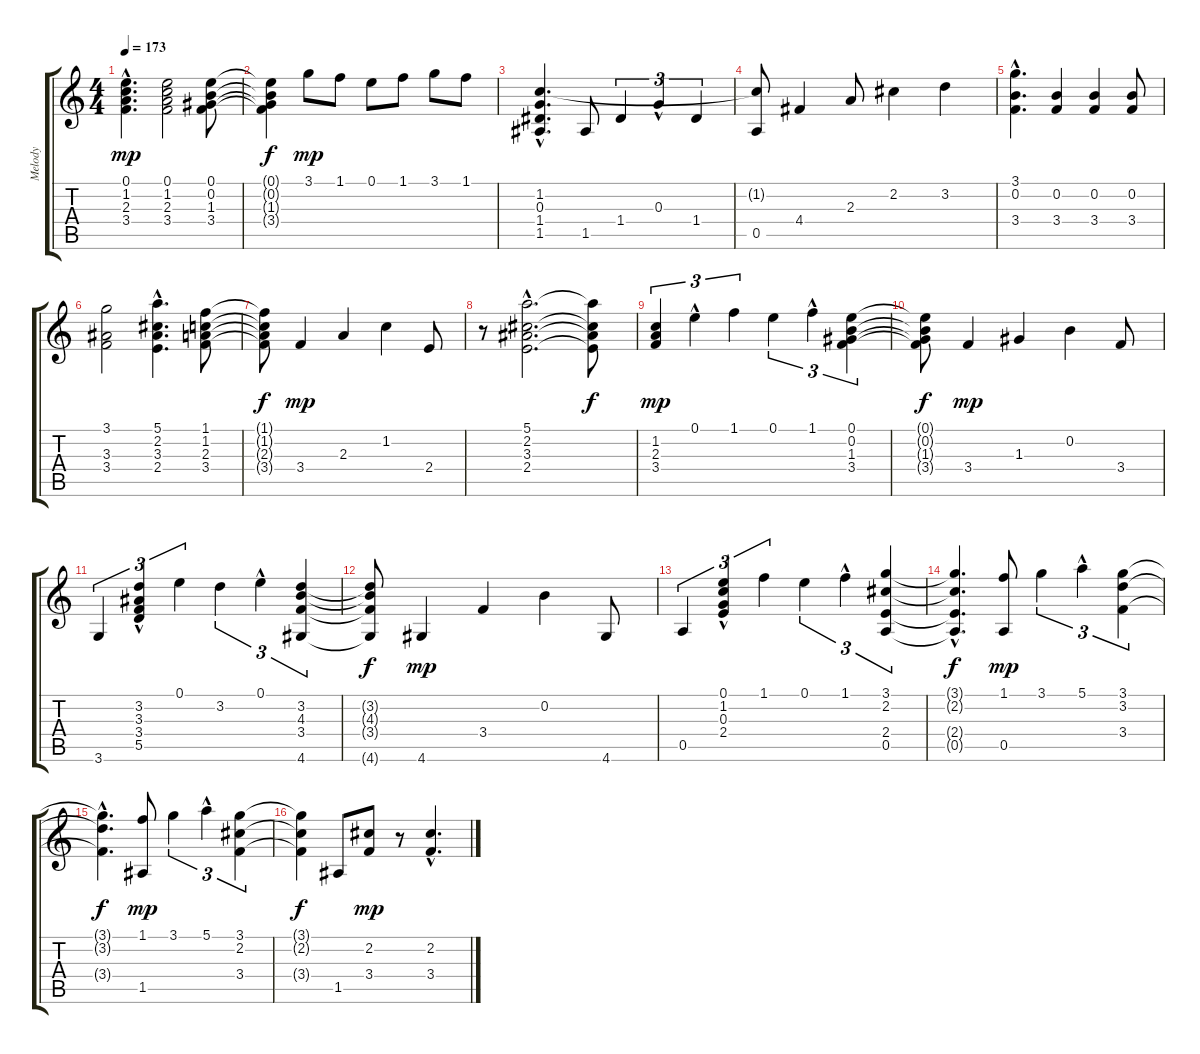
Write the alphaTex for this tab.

\track ("Melody" "Melody") {instrument acousticguitarnylon}
\staff {score tabs}
\tuning (E4 B3 G3 D3 A2 E2) {hide}
\ts (4 4)
\tempo 173
\clef g2
\ks c
(0.1{hac} 1.2{hac} 2.3{hac} 3.4{hac}).4{d dy mp instrument acousticguitarnylon} (0.1 1.2 2.3 3.4).2 (0.1 0.2 1.3 3.4).8 |
(0.1{t} 0.2{t} 1.3{t} 3.4{t}).4{dy f} 3.1.8{dy mp} 1.1.8 0.1.8 1.1.8 3.1.8 1.1.8 |
(1.2{hac} 0.3{hac} 1.4{hac} 1.5{hac}).4{d} 1.5.8 1.4.4{tu (3 2)} 0.3{hac}.4{tu (3 2)} 1.4.4{tu (3 2)} |
(1.2{t} 0.5).8 4.4.4 2.3.8 2.2.4 3.2.4 |
(3.1{hac} 0.2{hac} 3.4{hac}).4{d} (0.2 3.4).4 (0.2 3.4).4 (0.2 3.4).8 |
(3.1 3.3 3.4).2 (5.1{hac} 2.2{hac} 3.3{hac} 2.4{hac}).4{d} (1.1 1.2 2.3 3.4).8 |
(1.1{t} 1.2{t} 2.3{t} 3.4{t}).8{dy f} 3.4.4{dy mp} 2.3.4 1.2.4 2.4.8 |
r.8 (5.1{hac} 2.2{hac} 3.3{hac} 2.4{hac}).2{d} (5.1{t} 2.2{t} 3.3{t} 2.4{t}).8{dy f} |
(1.2 2.3 3.4).4{tu (3 2) dy mp} 0.1{hac}.4{tu (3 2)} 1.1.4{tu (3 2)} 0.1.4{tu (3 2)} 1.1{hac}.4{tu (3 2)} (0.1 0.2 1.3 3.4).4{tu (3 2)} |
(0.1{t} 0.2{t} 1.3{t} 3.4{t}).8{dy f} 3.4.4{dy mp} 1.3.4 0.2.4 3.4.8 |
3.6.4{tu (3 2)} (3.2{hac} 3.3{hac} 3.4{hac} 5.5{hac}).4{tu (3 2)} 0.1.4{tu (3 2)} 3.2.4{tu (3 2)} 0.1{hac}.4{tu (3 2)} (3.2 4.3 3.4 4.6).4{tu (3 2)} |
(3.2{t} 4.3{t} 3.4{t} 4.6{t}).8{dy f} 4.6.4{dy mp} 3.4.4 0.2.4 4.6.8 |
0.5.4{tu (3 2)} (0.1{hac} 1.2{hac} 0.3{hac} 2.4{hac}).4{tu (3 2)} 1.1.4{tu (3 2)} 0.1.4{tu (3 2)} 1.1{hac}.4{tu (3 2)} (3.1 2.2 2.4 0.5).4{tu (3 2)} |
(3.1{hac t} 2.2{hac t} 2.4{hac t} 0.5{hac t}).4{d dy f} (1.1 0.5).8{dy mp} 3.1.4{tu (3 2)} 5.1{hac}.4{tu (3 2)} (3.1 3.2 3.4).4{tu (3 2)} |
(3.1{hac t} 3.2{hac t} 3.4{hac t}).4{d dy f} (1.1 1.5).8{dy mp} 3.1.4{tu (3 2)} 5.1{hac}.4{tu (3 2)} (3.1 2.2 3.4).4{tu (3 2)} |
(3.1{t} 2.2{t} 3.4{t}).4{dy f} 1.5.8 (2.2 3.4).8{dy mp} r.8 (2.2{hac} 3.4{hac}).4{d}
